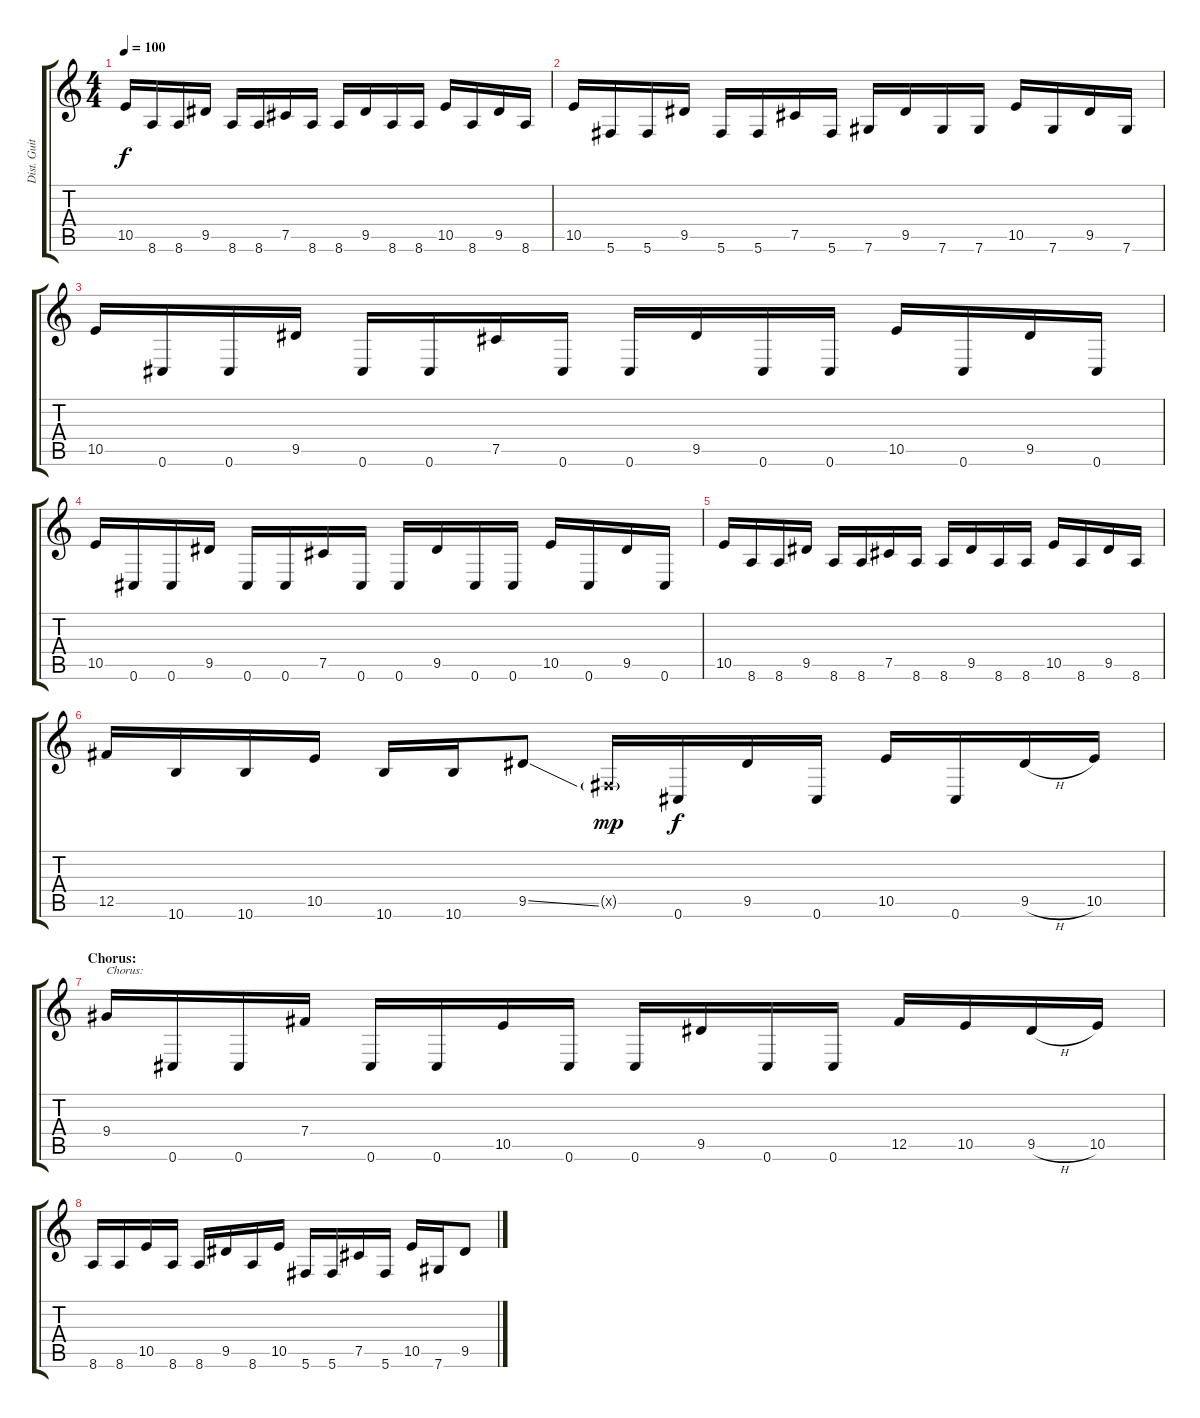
\track ("Dist. Guitar 1" "Dist. Guit") {instrument distortionguitar}
\staff {score tabs}
\tuning (Db4 Ab3 E3 B2 Gb2 Db2) {hide}
\ts (4 4)
\tempo 100
\clef g2
\ks c
10.5.16{dy f} 8.6.16 8.6.16 9.5.16 8.6.16 8.6.16 7.5.16 8.6.16 8.6.16 9.5.16 8.6.16 8.6.16 10.5.16 8.6.16 9.5.16 8.6.16 |
10.5.16 5.6.16 5.6.16 9.5.16 5.6.16 5.6.16 7.5.16 5.6.16 7.6.16 9.5.16 7.6.16 7.6.16 10.5.16 7.6.16 9.5.16 7.6.16 |
10.5.16 0.6.16 0.6.16 9.5.16 0.6.16 0.6.16 7.5.16 0.6.16 0.6.16 9.5.16 0.6.16 0.6.16 10.5.16 0.6.16 9.5.16 0.6.16 |
10.5.16 0.6.16 0.6.16 9.5.16 0.6.16 0.6.16 7.5.16 0.6.16 0.6.16 9.5.16 0.6.16 0.6.16 10.5.16 0.6.16 9.5.16 0.6.16 |
10.5.16 8.6.16 8.6.16 9.5.16 8.6.16 8.6.16 7.5.16 8.6.16 8.6.16 9.5.16 8.6.16 8.6.16 10.5.16 8.6.16 9.5.16 8.6.16 |
12.5.16 10.6.16 10.6.16 10.5.16 10.6.16 10.6.16 9.5{ss}.8 0.5{g x}.16{dy mp} 0.6.16{dy f} 9.5.16 0.6.16 10.5.16 0.6.16 9.5{h}.16 10.5.16 |
\section ("" "Chorus:")
9.4.16{txt "Chorus:"} 0.6.16 0.6.16 7.4.16 0.6.16 0.6.16 10.5.16 0.6.16 0.6.16 9.5.16 0.6.16 0.6.16 12.5.16 10.5.16 9.5{h}.16 10.5.16 |
8.6.16 8.6.16 10.5.16 8.6.16 8.6.16 9.5.16 8.6.16 10.5.16 5.6.16 5.6.16 7.5.16 5.6.16 10.5.16 7.6.16 9.5.8
